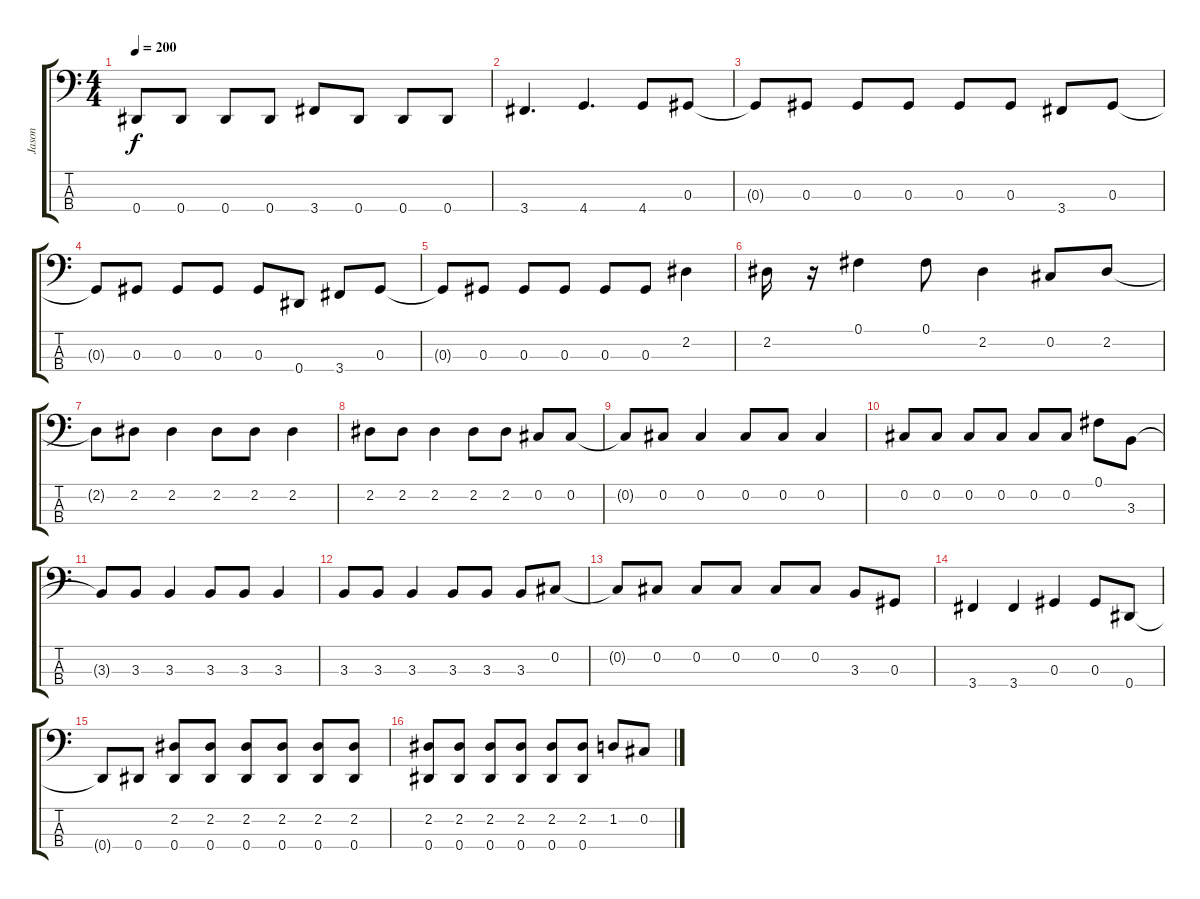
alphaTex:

\track ("Jason" "Jason") {instrument electricbasspick}
\staff {score tabs}
\tuning (Gb2 Db2 Ab1 Eb1) {hide}
\ts (4 4)
\tempo 200
\clef f4
\ks c
0.4{t}.8{dy f} 0.4.8 0.4.8 0.4.8 3.4.8 0.4.8 0.4.8 0.4.8 |
3.4.4{d} 4.4.4{d} 4.4.8 0.3.8 |
0.3{t}.8 0.3.8 0.3.8 0.3.8 0.3.8 0.3.8 3.4.8 0.3.8 |
0.3{t}.8 0.3.8 0.3.8 0.3.8 0.3.8 0.4.8 3.4.8 0.3.8 |
0.3{t}.8 0.3.8 0.3.8 0.3.8 0.3.8 0.3.8 2.2.4 |
2.2.16 r.16 0.1.4 0.1.8 2.2.4 0.2.8 2.2.8 |
2.2{t}.8 2.2.8 2.2.4 2.2.8 2.2.8 2.2.4 |
2.2.8 2.2.8 2.2.4 2.2.8 2.2.8 0.2.8 0.2.8 |
0.2{t}.8 0.2.8 0.2.4 0.2.8 0.2.8 0.2.4 |
0.2.8 0.2.8 0.2.8 0.2.8 0.2.8 0.2.8 0.1.8 3.3.8 |
3.3{t}.8 3.3.8 3.3.4 3.3.8 3.3.8 3.3.4 |
3.3.8 3.3.8 3.3.4 3.3.8 3.3.8 3.3.8 0.2.8 |
0.2{t}.8 0.2.8 0.2.8 0.2.8 0.2.8 0.2.8 3.3.8 0.3.8 |
3.4.4 3.4.4 0.3.4 0.3.8 0.4.8 |
0.4{t}.8 0.4.8 (2.2 0.4).8 (2.2 0.4).8 (2.2 0.4).8 (2.2 0.4).8 (2.2 0.4).8 (2.2 0.4).8 |
(2.2 0.4).8 (2.2 0.4).8 (2.2 0.4).8 (2.2 0.4).8 (2.2 0.4).8 (2.2 0.4).8 1.2.8 0.2.8
